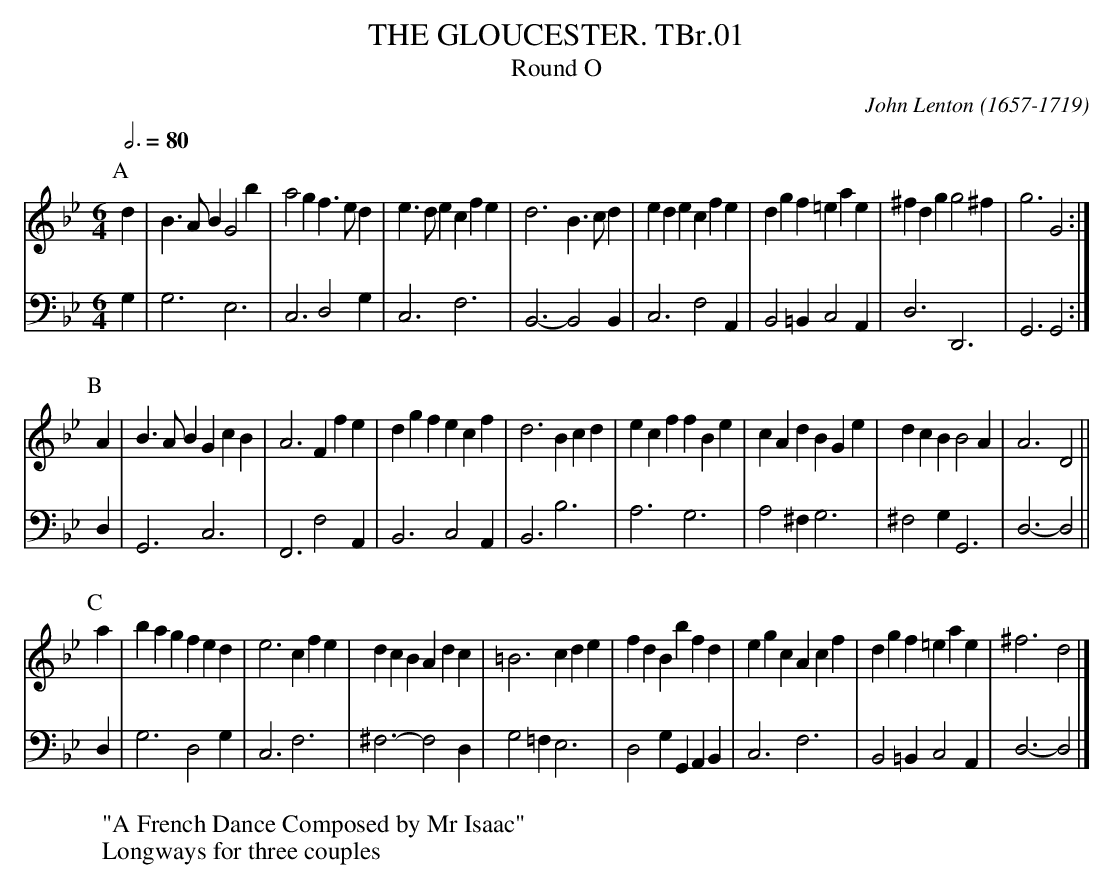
X:1
T: GLOUCESTER. TBr.01, THE
T: Round O
C: John Lenton (1657-1719)
M: 6/4
L: 1/8
Q: 3/4=80
W:"A French Dance Composed by Mr Isaac"
W: Longways for three couples
K:Gm
V: 1
[P:A] d2 |B3AB2  G4b2 | a4g2  f3ed2 | e3de2  c2f2e2 | d6  B3cd2 |\\
e2d2e2  c2f2e2 | d2g2f2  =e2a2e2 | ^f2d2g2  g4^f2 | g6  G4 :|
[P:B] A2 |B3AB2 G2c2B2 | A6 F2f2e2 | d2g2f2 e2c2f2 | d6 B2c2d2 |\\
e2c2f2 f2B2e2 | c2A2d2 B2G2e2 | d2c2B2 B4A2 | A6 D4 ||
[P:C] a2 |b2a2g2 f2e2d2 | e6 c2f2e2 | d2c2B2 A2d2c2 | =B6 c2d2e2 |\\
f2d2B2 b2f2d2 | e2g2c2 A2c2f2 | d2g2f2  =e2a2e2 | ^f6 d4 |]
V: 2 clef=bass
G,2 |G,6 E,6 | C,6 D,4 G,2 | C,6 F,6 | B,,6- B,,4B,,2 |
C,6 F,4A,,2 | B,,4=B,,2 C,4A,,2 | D,6 D,,6 | G,,6 G,,4 :|
D,2 |G,,6 C,6 | F,,6 f,,4A,,2 | B,,6 C,4A,,2 | B,,6 B,6 |
a,,6 g,,6 | A,4^F,2 G,6 | ^F,4G,2 G,,6 | D,6- D,4 ||
D,2 |G,6 D,4G,2 | C,6 F,6 | ^F,6- F,4D,2 | G,4=F,2 E,6 |
D,4G,2 G,,2A,,2B,,2 | C,6 F,6 | B,,4=B,,2 C,4A,,2 | D,6- D,4 |]
